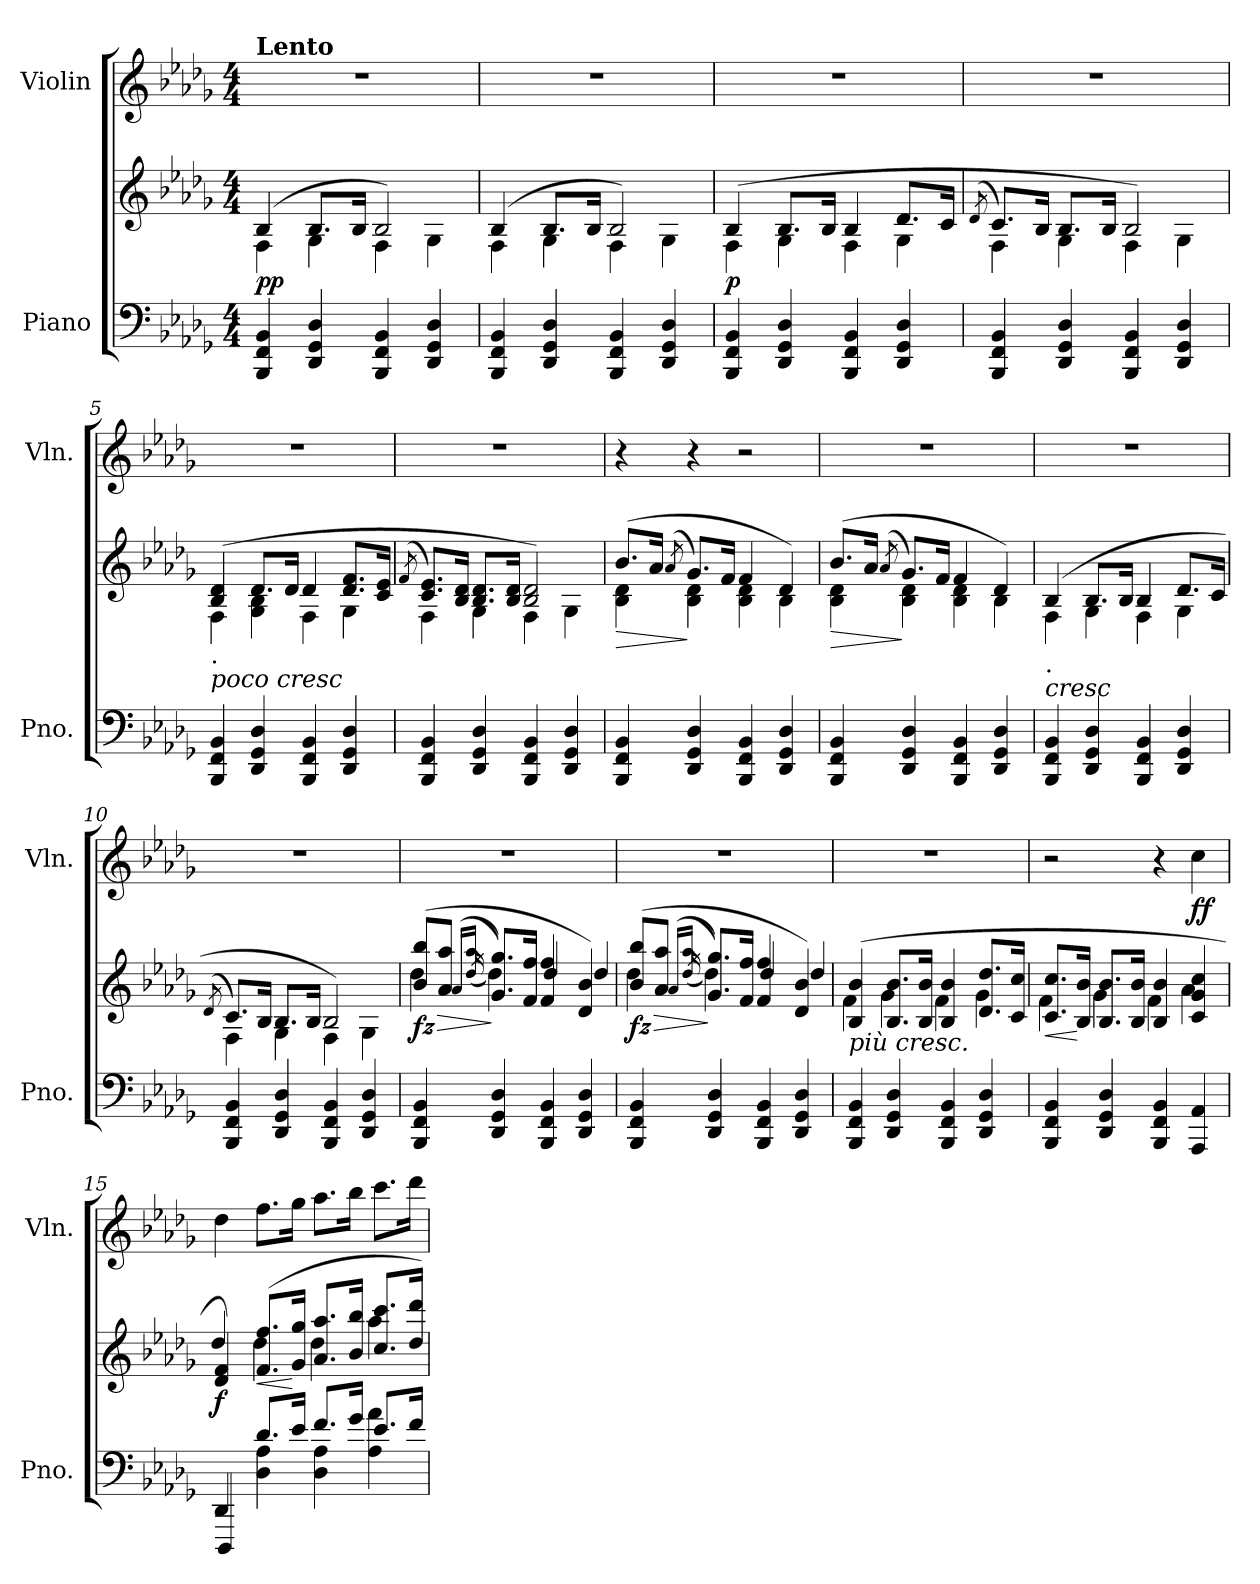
**kern	**kern	**dynam	**kern	**dynam
*part2	*part2	*part2	*part1	*part1
*staff3	*staff2	*staff2/3	*staff1	*staff1
*I"Piano	*	*	*I"Violin	*
*I'Pno.	*	*	*I'Vln.	*
*clefF4	*clefG2	*	*clefG2	*
*k[b-e-a-d-g-]	*k[b-e-a-d-g-]	*	*k[b-e-a-d-g-]	*
*M4/4	*M4/4	*	*M4/4	*
=1	=1	=1	=1	=1
*	*^	*	*	*
!	!	!	!	!LO:TX:a:B:t=Lento	!
!	!	!	!LO:DY:a=2	!	!
4BBB-/ 4FF/ 4BB-/	(4B-/	4F\	pp	1r	.
4DD-/ 4GG-/ 4D-/	8.B-/L	4G-\	.	.	.
.	16B-/Jk	.	.	.	.
4BBB-/ 4FF/ 4BB-/	2B-/)	4F\	.	.	.
4DD-/ 4GG-/ 4D-/	.	4G-\	.	.	.
=2	=2	=2	=2	=2	=2
4BBB-/ 4FF/ 4BB-/	(4B-/	4F\	.	1r	.
4DD-/ 4GG-/ 4D-/	8.B-/L	4G-\	.	.	.
.	16B-/Jk	.	.	.	.
4BBB-/ 4FF/ 4BB-/	2B-/)	4F\	.	.	.
4DD-/ 4GG-/ 4D-/	.	4G-\	.	.	.
=3	=3	=3	=3	=3	=3
!	!	!	!LO:DY:a=2	!	!
4BBB-/ 4FF/ 4BB-/	(4B-/	4F\	p	1r	.
4DD-/ 4GG-/ 4D-/	8.B-/L	4G-\	.	.	.
.	16B-/Jk	.	.	.	.
4BBB-/ 4FF/ 4BB-/	4B-/	4F\	.	.	.
4DD-/ 4GG-/ 4D-/	8.d-/L	4G-\	.	.	.
.	16c/Jk	.	.	.	.
=4	=4	=4	=4	=4	=4
.	(8qd-/	.	.	.	.
4BBB-/ 4FF/ 4BB-/	8.c/L)	4F\	.	1r	.
.	16B-/Jk	.	.	.	.
4DD-/ 4GG-/ 4D-/	8.B-/L	4G-\	.	.	.
.	16B-/Jk	.	.	.	.
4BBB-/ 4FF/ 4BB-/	2B-/)	4F\	.	.	.
4DD-/ 4GG-/ 4D-/	.	4G-\	.	.	.
!!LO:LB:g=z
=5	=5	=5	=5	=5	=5
!LO:TX:a:i:t=poco cresc	!	!	!	!	!
!LO:TX:a:t=.	!	!	!	!	!
4BBB-/ 4FF/ 4BB-/	(4B-/ 4d-/	4F\	.	1r	.
4DD-/ 4GG-/ 4D-/	8.d-/L	4G-\ 4B-\	.	.	.
.	16d-/Jk	.	.	.	.
4BBB-/ 4FF/ 4BB-/	4d-/	4F\	.	.	.
4DD-/ 4GG-/ 4D-/	8.d-/ 8.f/L	4G-\	.	.	.
.	16c/ 16e-/Jk	.	.	.	.
=6	=6	=6	=6	=6	=6
.	(8qf/	.	.	.	.
4BBB-/ 4FF/ 4BB-/	8.c/ 8.e-/L)	4F\	.	1r	.
.	16B-/ 16d-/Jk	.	.	.	.
4DD-/ 4GG-/ 4D-/	8.B-/ 8.d-/L	4G-\	.	.	.
.	16B-/ 16d-/Jk	.	.	.	.
4BBB-/ 4FF/ 4BB-/	2B-/ 2d-/)	4F\	.	.	.
4DD-/ 4GG-/ 4D-/	.	4G-\	.	.	.
=7	=7	=7	=7	=7	=7
!	!	!	!LO:HP:b	!	!
4BBB-/ 4FF/ 4BB-/	(8.b-/L	4B-\ 4d-\	>	4r	.
.	16a-/Jk	.	.	.	.
.	(8qa-/	.	.	.	.
4DD-/ 4GG-/ 4D-/	8.g-/L)	4B-\ 4d-\	]	4r	.
.	16f/Jk	.	.	.	.
4BBB-/ 4FF/ 4BB-/	4f/	4B-\ 4d-\	.	2r	.
4DD-/ 4GG-/ 4D-/	4d-/)	4B-\	.	.	.
=8	=8	=8	=8	=8	=8
!	!	!	!LO:HP:b	!	!
4BBB-/ 4FF/ 4BB-/	(8.b-/L	4B-\ 4d-\	>	1r	.
.	16a-/Jk	.	.	.	.
.	(8qa-/	.	.	.	.
4DD-/ 4GG-/ 4D-/	8.g-/L)	4B-\ 4d-\	]	.	.
.	16f/Jk	.	.	.	.
4BBB-/ 4FF/ 4BB-/	4f/	4B-\ 4d-\	.	.	.
4DD-/ 4GG-/ 4D-/	4d-/)	4B-\	.	.	.
!!LO:LB:g=z
=9	=9	=9	=9	=9	=9
!LO:TX:a:i:t=cresc	!	!	!	!	!
!LO:TX:a:t=.	!	!	!	!	!
4BBB-/ 4FF/ 4BB-/	(4B-/	4F\	.	1r	.
4DD-/ 4GG-/ 4D-/	8.B-/L	4G-\	.	.	.
.	16B-/Jk	.	.	.	.
4BBB-/ 4FF/ 4BB-/	4B-/	4F\	.	.	.
4DD-/ 4GG-/ 4D-/	8.d-/L	4G-\	.	.	.
.	16c/Jk	.	.	.	.
=10	=10	=10	=10	=10	=10
.	(8qd-/	.	.	.	.
4BBB-/ 4FF/ 4BB-/	8.c/L)	4F\	.	1r	.
.	16B-/Jk	.	.	.	.
4DD-/ 4GG-/ 4D-/	8.B-/L	4G-\	.	.	.
.	16B-/Jk	.	.	.	.
4BBB-/ 4FF/ 4BB-/	2B-/)	4F\	.	.	.
4DD-/ 4GG-/ 4D-/	.	4G-\	.	.	.
=11	=11	=11	=11	=11	=11
!	!	!	!LO:HP:b	!	!
!	!	!	!LO:DY:n=1:b	!	!
4BBB-/ 4FF/ 4BB-/	(8b-/ 8bb-/L	4dd-\	> fz	1r	.
.	8a-/ 8aa-/J	.	.	.	.
.	(16qa-/LL	.	.	.	.
.	(16qaa-/JJ	(16qdd-/	.	.	.
4DD-/ 4GG-/ 4D-/	8.g-/ 8.gg-/L))	4dd-\)	]	.	.
.	16f/ 16ff/Jk	.	.	.	.
4BBB-/ 4FF/ 4BB-/	4f/ 4ff/	4dd-/	.	.	.
4DD-/ 4GG-/ 4D-/	4d-/ 4b-/)	4dd-/	.	.	.
=12	=12	=12	=12	=12	=12
!	!	!	!LO:HP:b	!	!
!	!	!	!LO:DY:n=1:b	!	!
4BBB-/ 4FF/ 4BB-/	(8b-/ 8bb-/L	4dd-\	> fz	1r	.
.	8a-/ 8aa-/J	.	.	.	.
.	(16qa-/LL	.	.	.	.
.	(16qaa-/JJ	(16qdd-/	.	.	.
4DD-/ 4GG-/ 4D-/	8.g-/ 8.gg-/L))	4dd-\)	]	.	.
.	16f/ 16ff/Jk	.	.	.	.
4BBB-/ 4FF/ 4BB-/	4f/ 4ff/	4dd-/	.	.	.
4DD-/ 4GG-/ 4D-/	4d-/ 4b-/)	4dd-/	.	.	.
!!LO:PB:g=z
=13	=13	=13	=13	=13	=13
!LO:TX:a:i:t=più cresc.	!	!	!	!	!
4BBB-/ 4FF/ 4BB-/	(4B-/ 4b-/	4f\	.	1r	.
4DD-/ 4GG-/ 4D-/	8.B-/ 8.b-/L	4g-\	.	.	.
.	16B-/ 16b-/Jk	.	.	.	.
4BBB-/ 4FF/ 4BB-/	4B-/ 4b-/	4f\	.	.	.
4DD-/ 4GG-/ 4D-/	8.d-/ 8.dd-/L	4g-\	.	.	.
.	16c/ 16cc/Jk	.	.	.	.
=14	=14	=14	=14	=14	=14
!	!	!	!LO:HP:b	!	!
4BBB-/ 4FF/ 4BB-/	8.c/ 8.cc/L	4f\	<	2r	.
.	16B-/ 16b-/Jk	.	[	.	.
4DD-/ 4GG-/ 4D-/	8.B-/ 8.b-/L	4g-\	.	.	.
.	16B-/ 16b-/Jk	.	.	.	.
4BBB-/ 4FF/ 4BB-/	4B-/ 4b-/	4f\	.	4r	.
!	!	!	!	!	!LO:DY:b
4AAA-/ 4AA-/	4c/ 4g-/ 4cc/	4a-\	.	4cc\	ff
=15	=15	=15	=15	=15	=15
*^	*	*	*	*	*
!	!	!	!	!LO:DY:b	!	!
4DD-/	4DDD-/	4d-/ 4f/)	4dd-/	f	4dd-\	.
!	!	!	!	!LO:HP:b	!	!
8.d-/L	4D-\ 4A-\	(8.f/ 8.ff/L	4dd-\	<	8.ff\L	.
16e-/Jk	.	16g-/ 16gg-/Jk	.	[	16gg-\Jk	.
8.f/L	4D-\ 4A-\	8.a-/ 8.aa-/L	4dd-\	.	8.aa-\L	.
16g-/Jk	.	16b-/ 16bb-/Jk	.	.	16bb-\Jk	.
8.e-/L	4A-\ 4a-\	8.cc/ 8.ccc/L	4aa-\	.	8.ccc\L	.
16f/Jk	.	16dd-/ 16ddd-/Jk)	.	.	16ddd-\Jk	.
*v	*v	*	*	*	*	*
*	*v	*v	*	*	*
=	=	=	=	=
*-	*-	*-	*-	*-
